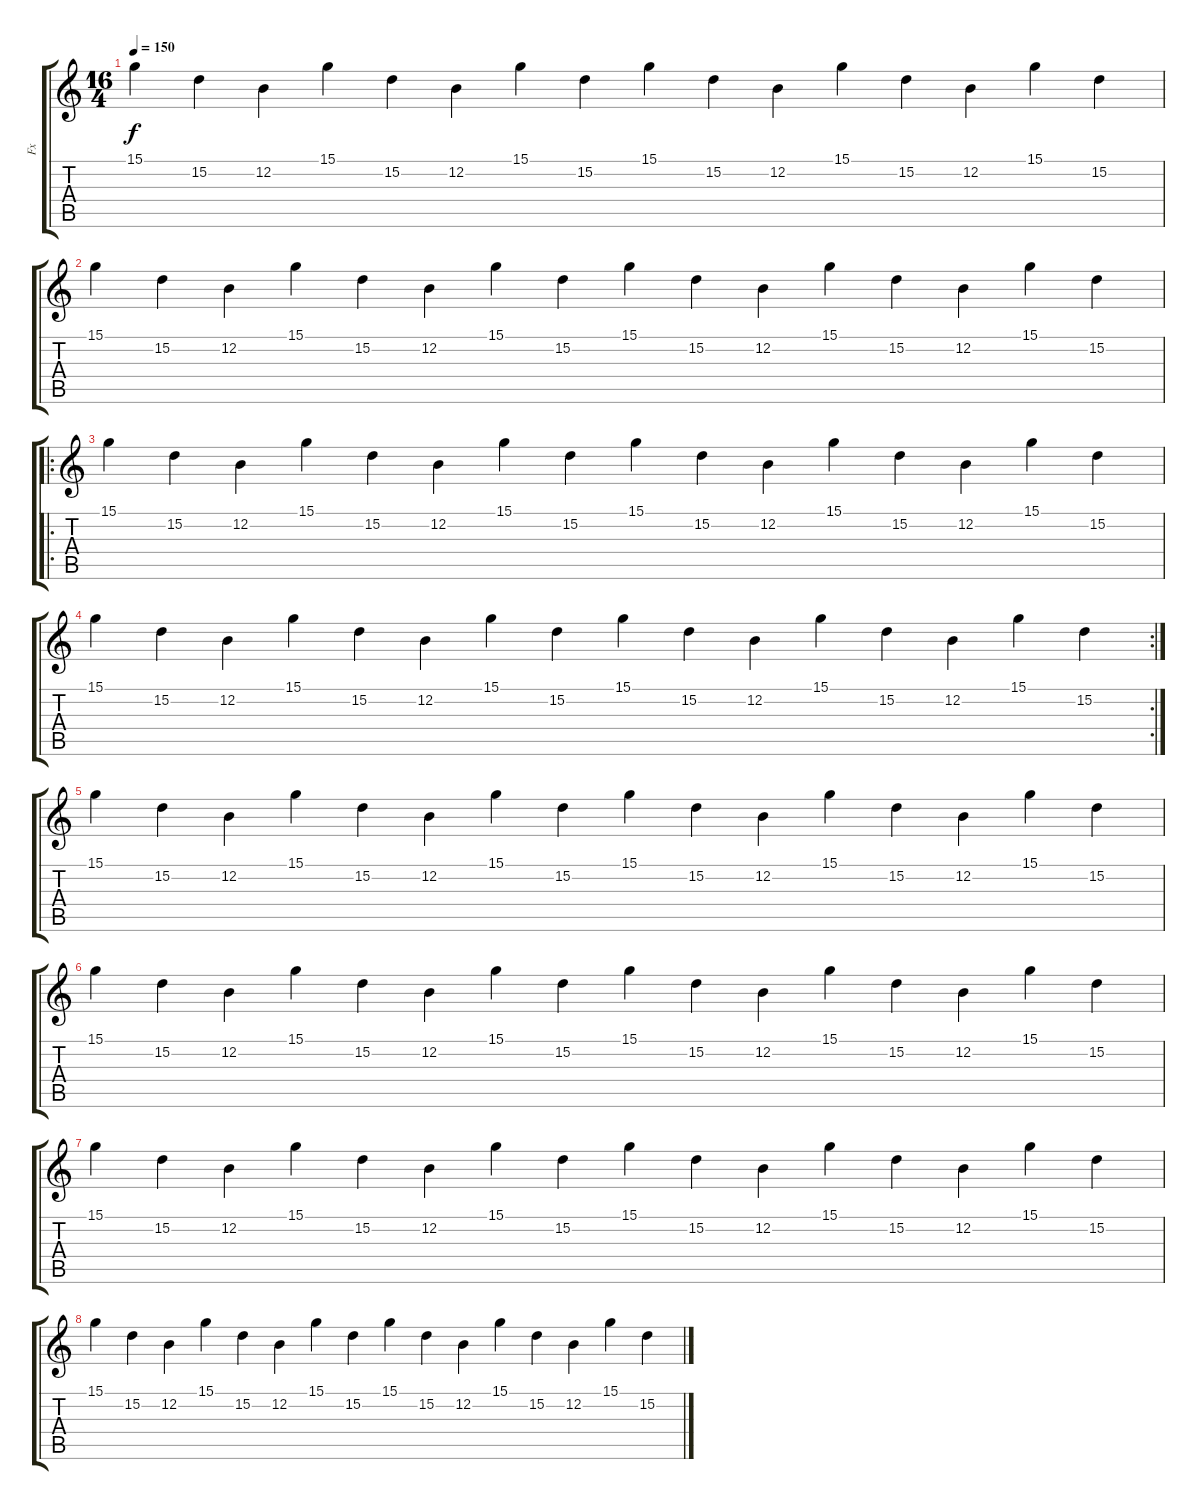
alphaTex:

\track ("Fx" "Fx") {instrument pad2warm}
\staff {score tabs}
\tuning (E4 B3 G3 D3 A2 E2) {hide}
\ts (16 4)
\tempo 150
\clef g2
\ks c
15.1.4{dy f} 15.2.4 12.2.4 15.1.4 15.2.4 12.2.4 15.1.4 15.2.4 15.1.4 15.2.4 12.2.4 15.1.4 15.2.4 12.2.4 15.1.4 15.2.4 |
15.1.4 15.2.4 12.2.4 15.1.4 15.2.4 12.2.4 15.1.4 15.2.4 15.1.4 15.2.4 12.2.4 15.1.4 15.2.4 12.2.4 15.1.4 15.2.4 |
\ro
15.1.4 15.2.4 12.2.4 15.1.4 15.2.4 12.2.4 15.1.4 15.2.4 15.1.4 15.2.4 12.2.4 15.1.4 15.2.4 12.2.4 15.1.4 15.2.4 |
\rc 2
15.1.4 15.2.4 12.2.4 15.1.4 15.2.4 12.2.4 15.1.4 15.2.4 15.1.4 15.2.4 12.2.4 15.1.4 15.2.4 12.2.4 15.1.4 15.2.4 |
15.1.4 15.2.4 12.2.4 15.1.4 15.2.4 12.2.4 15.1.4 15.2.4 15.1.4 15.2.4 12.2.4 15.1.4 15.2.4 12.2.4 15.1.4 15.2.4 |
15.1.4 15.2.4 12.2.4 15.1.4 15.2.4 12.2.4 15.1.4 15.2.4 15.1.4 15.2.4 12.2.4 15.1.4 15.2.4 12.2.4 15.1.4 15.2.4 |
15.1.4 15.2.4 12.2.4 15.1.4 15.2.4 12.2.4 15.1.4 15.2.4 15.1.4 15.2.4 12.2.4 15.1.4 15.2.4 12.2.4 15.1.4 15.2.4 |
15.1.4 15.2.4 12.2.4 15.1.4 15.2.4 12.2.4 15.1.4 15.2.4 15.1.4 15.2.4 12.2.4 15.1.4 15.2.4 12.2.4 15.1.4 15.2.4
